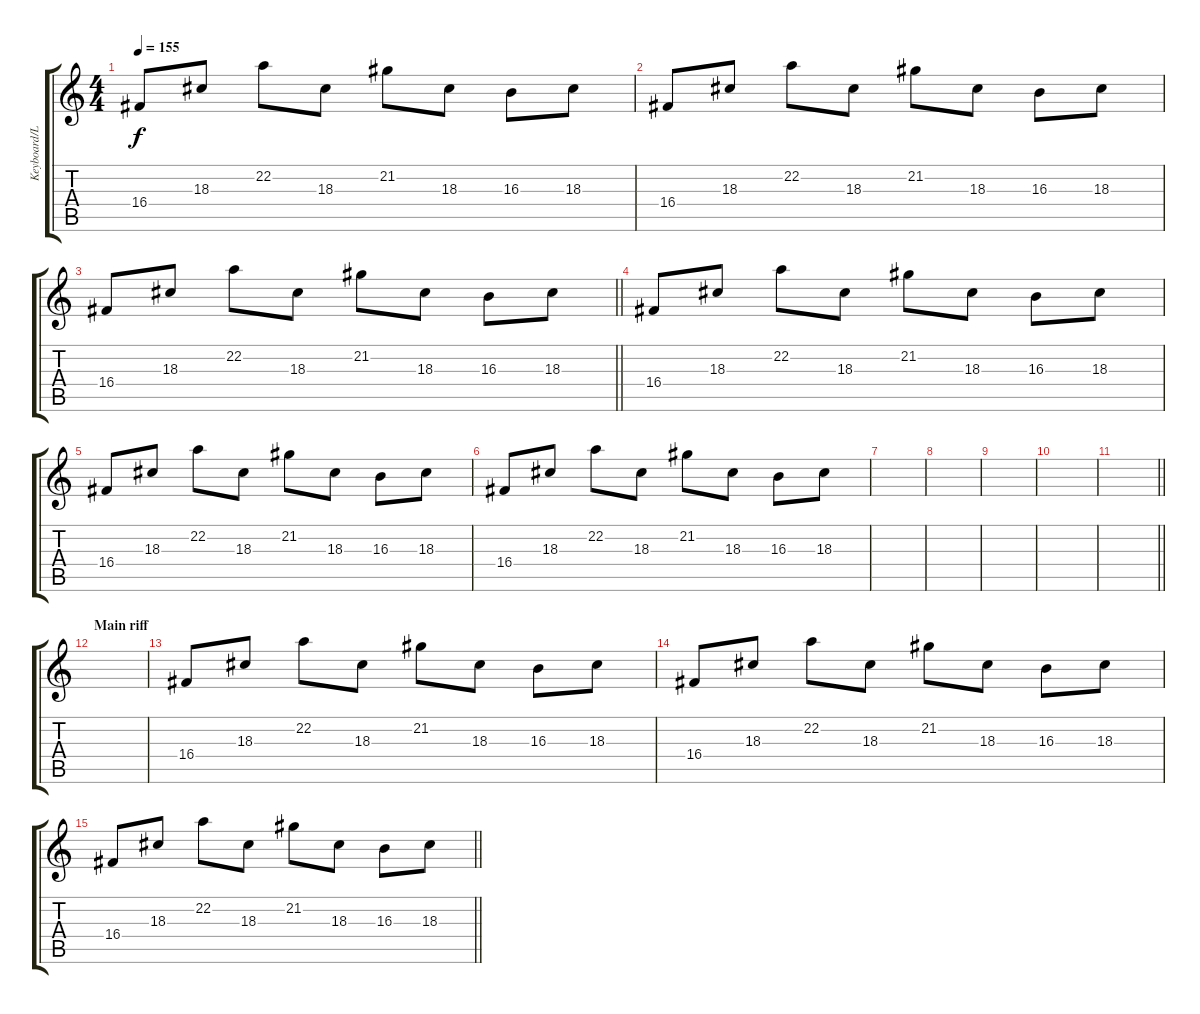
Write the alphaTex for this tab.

\track ("Keyboard/Lead Guitar" "Keyboard/L") {instrument electricpiano1}
\staff {score tabs}
\tuning (E4 B3 G3 D3 A2 E2) {hide}
\ts (4 4)
\tempo 155
\clef g2
\ks c
16.4.8{dy f} 18.3.8 22.2.8 18.3.8 21.2.8 18.3.8 16.3.8 18.3.8 |
16.4.8 18.3.8 22.2.8 18.3.8 21.2.8 18.3.8 16.3.8 18.3.8 |
\barLineRight lightlight
16.4.8 18.3.8 22.2.8 18.3.8 21.2.8 18.3.8 16.3.8 18.3.8 |
16.4.8 18.3.8 22.2.8 18.3.8 21.2.8 18.3.8 16.3.8 18.3.8 |
16.4.8 18.3.8 22.2.8 18.3.8 21.2.8 18.3.8 16.3.8 18.3.8 |
16.4.8 18.3.8 22.2.8 18.3.8 21.2.8 18.3.8 16.3.8 18.3.8 |
|
|
|
|
\barLineRight lightlight
|
\section ("" "Main riff")
|
16.4.8 18.3.8 22.2.8 18.3.8 21.2.8 18.3.8 16.3.8 18.3.8 |
16.4.8 18.3.8 22.2.8 18.3.8 21.2.8 18.3.8 16.3.8 18.3.8 |
\barLineRight lightlight
16.4.8 18.3.8 22.2.8 18.3.8 21.2.8 18.3.8 16.3.8 18.3.8
